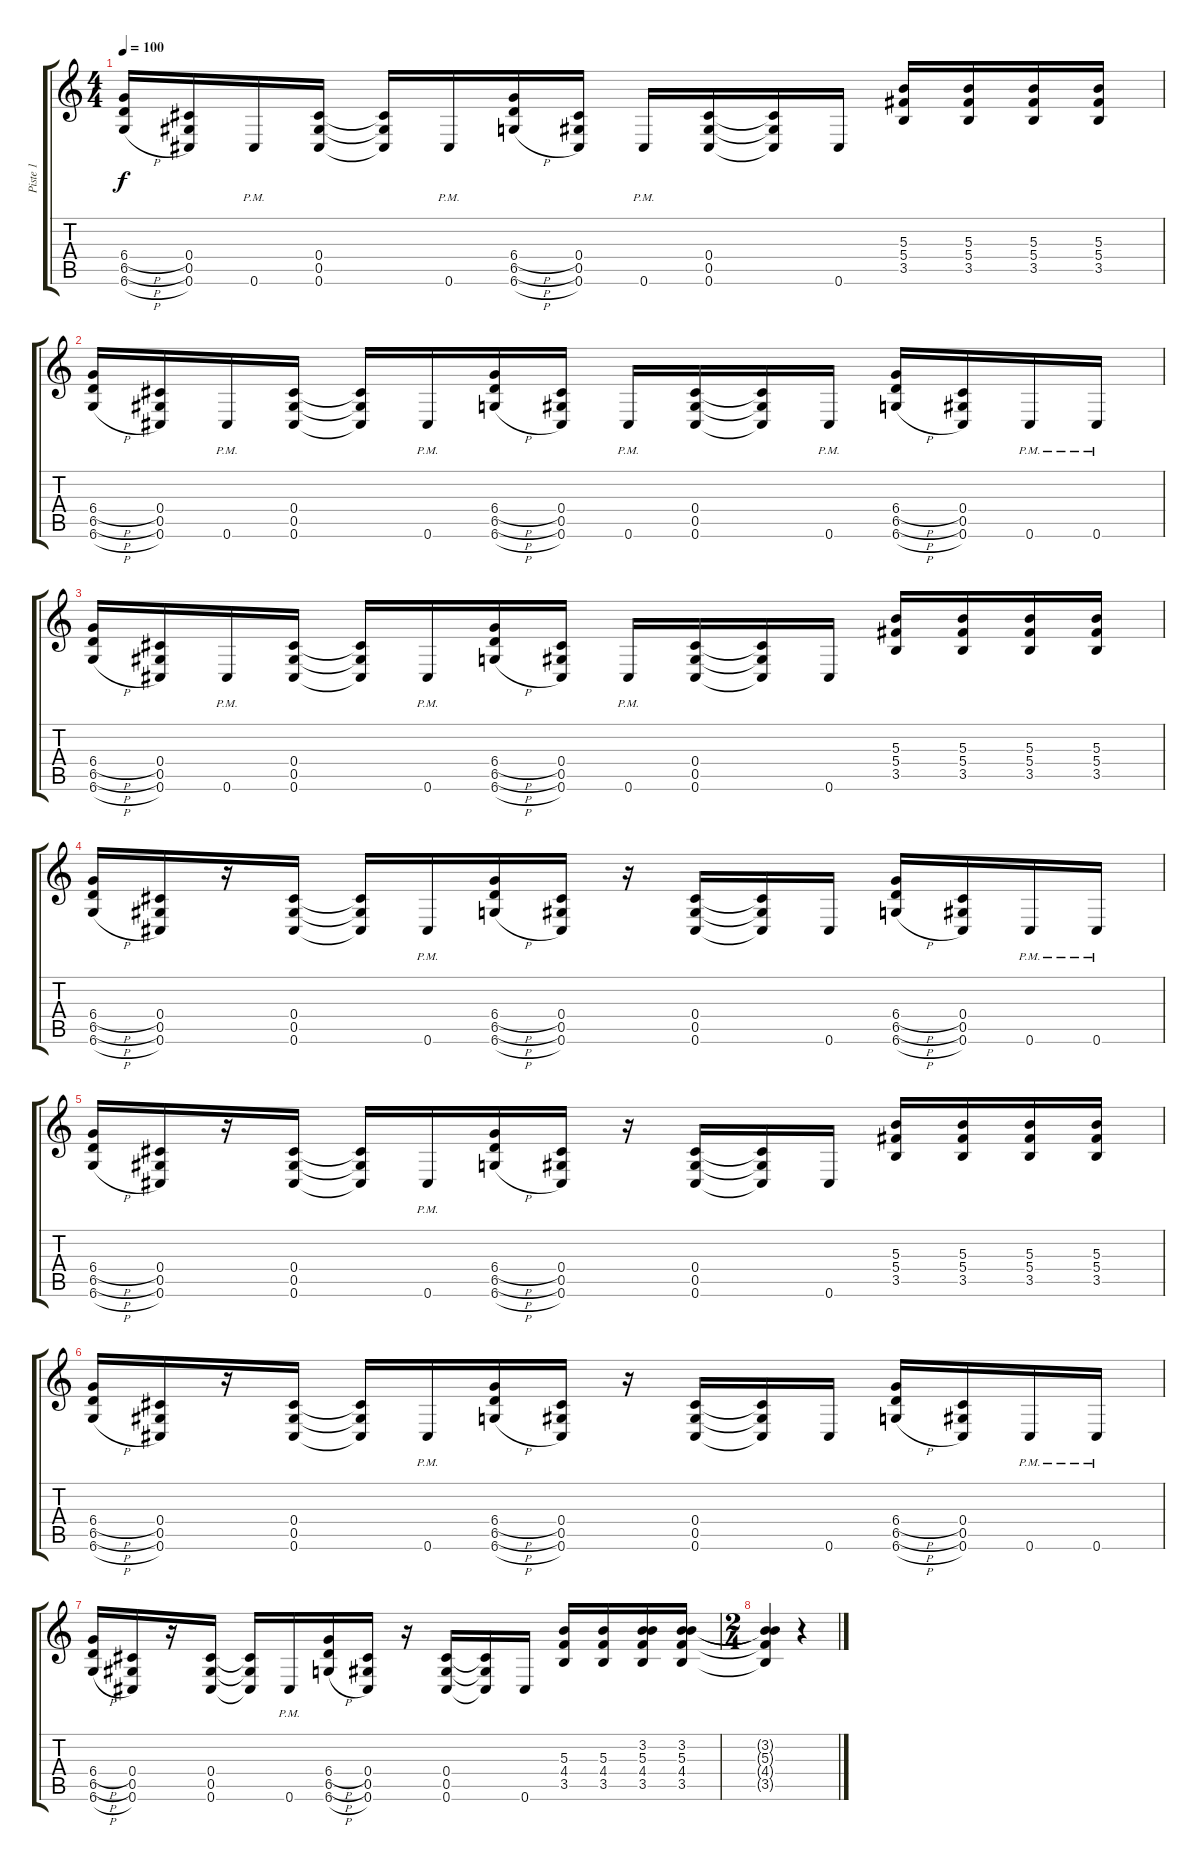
\track ("Piste 1" "Piste 1") {instrument distortionguitar}
\staff {score tabs}
\tuning (Db4 Ab3 Gb3 Db3 Ab2 Db2) {hide}
\ts (4 4)
\tempo 100
\clef g2
\ks c
(6.4{h} 6.5{h} 6.6{h}).16{dy f} (0.4 0.5 0.6).16 0.6{pm}.16 (0.4 0.5 0.6).16 (0.4{t} 0.5{t} 0.6{t}).16 0.6{pm}.16 (6.4{h} 6.5{h} 6.6{h}).16 (0.4 0.5 0.6).16 0.6{pm}.16 (0.4 0.5 0.6).16 (0.4{t} 0.5{t} 0.6{t}).16 0.6.16 (5.3 5.4 3.5).16 (5.3 5.4 3.5).16 (5.3 5.4 3.5).16 (5.3 5.4 3.5).16 |
(6.4{h} 6.5{h} 6.6{h}).16 (0.4 0.5 0.6).16 0.6{pm}.16 (0.4 0.5 0.6).16 (0.4{t} 0.5{t} 0.6{t}).16 0.6{pm}.16 (6.4{h} 6.5{h} 6.6{h}).16 (0.4 0.5 0.6).16 0.6{pm}.16 (0.4 0.5 0.6).16 (0.4{t} 0.5{t} 0.6{t}).16 0.6{pm}.16 (6.4{h} 6.5{h} 6.6{h}).16 (0.4 0.5 0.6).16 0.6{pm}.16 0.6{pm}.16 |
(6.4{h} 6.5{h} 6.6{h}).16 (0.4 0.5 0.6).16 0.6{pm}.16 (0.4 0.5 0.6).16 (0.4{t} 0.5{t} 0.6{t}).16 0.6{pm}.16 (6.4{h} 6.5{h} 6.6{h}).16 (0.4 0.5 0.6).16 0.6{pm}.16 (0.4 0.5 0.6).16 (0.4{t} 0.5{t} 0.6{t}).16 0.6.16 (5.3 5.4 3.5).16 (5.3 5.4 3.5).16 (5.3 5.4 3.5).16 (5.3 5.4 3.5).16 |
(6.4{h} 6.5{h} 6.6{h}).16 (0.4 0.5 0.6).16 r.16 (0.4 0.5 0.6).16 (0.4{t} 0.5{t} 0.6{t}).16 0.6{pm}.16 (6.4{h} 6.5{h} 6.6{h}).16 (0.4 0.5 0.6).16 r.16 (0.4 0.5 0.6).16 (0.4{t} 0.5{t} 0.6{t}).16 0.6.16 (6.4{h} 6.5{h} 6.6{h}).16 (0.4 0.5 0.6).16 0.6{pm}.16 0.6{pm}.16 |
(6.4{h} 6.5{h} 6.6{h}).16 (0.4 0.5 0.6).16 r.16 (0.4 0.5 0.6).16 (0.4{t} 0.5{t} 0.6{t}).16 0.6{pm}.16 (6.4{h} 6.5{h} 6.6{h}).16 (0.4 0.5 0.6).16 r.16 (0.4 0.5 0.6).16 (0.4{t} 0.5{t} 0.6{t}).16 0.6.16 (5.3 5.4 3.5).16 (5.3 5.4 3.5).16 (5.3 5.4 3.5).16 (5.3 5.4 3.5).16 |
(6.4{h} 6.5{h} 6.6{h}).16 (0.4 0.5 0.6).16 r.16 (0.4 0.5 0.6).16 (0.4{t} 0.5{t} 0.6{t}).16 0.6{pm}.16 (6.4{h} 6.5{h} 6.6{h}).16 (0.4 0.5 0.6).16 r.16 (0.4 0.5 0.6).16 (0.4{t} 0.5{t} 0.6{t}).16 0.6.16 (6.4{h} 6.5{h} 6.6{h}).16 (0.4 0.5 0.6).16 0.6{pm}.16 0.6{pm}.16 |
(6.4{h} 6.5{h} 6.6{h}).16 (0.4 0.5 0.6).16 r.16 (0.4 0.5 0.6).16 (0.4{t} 0.5{t} 0.6{t}).16 0.6{pm}.16 (6.4{h} 6.5{h} 6.6{h}).16 (0.4 0.5 0.6).16 r.16 (0.4 0.5 0.6).16 (0.4{t} 0.5{t} 0.6{t}).16 0.6.16 (5.3 4.4 3.5).16 (5.3 4.4 3.5).16 (3.2 5.3 4.4 3.5).16 (3.2 5.3 4.4 3.5).16 |
\ts (2 4)
(3.2{t} 5.3{t} 4.4{t} 3.5{t}).4 r.4
